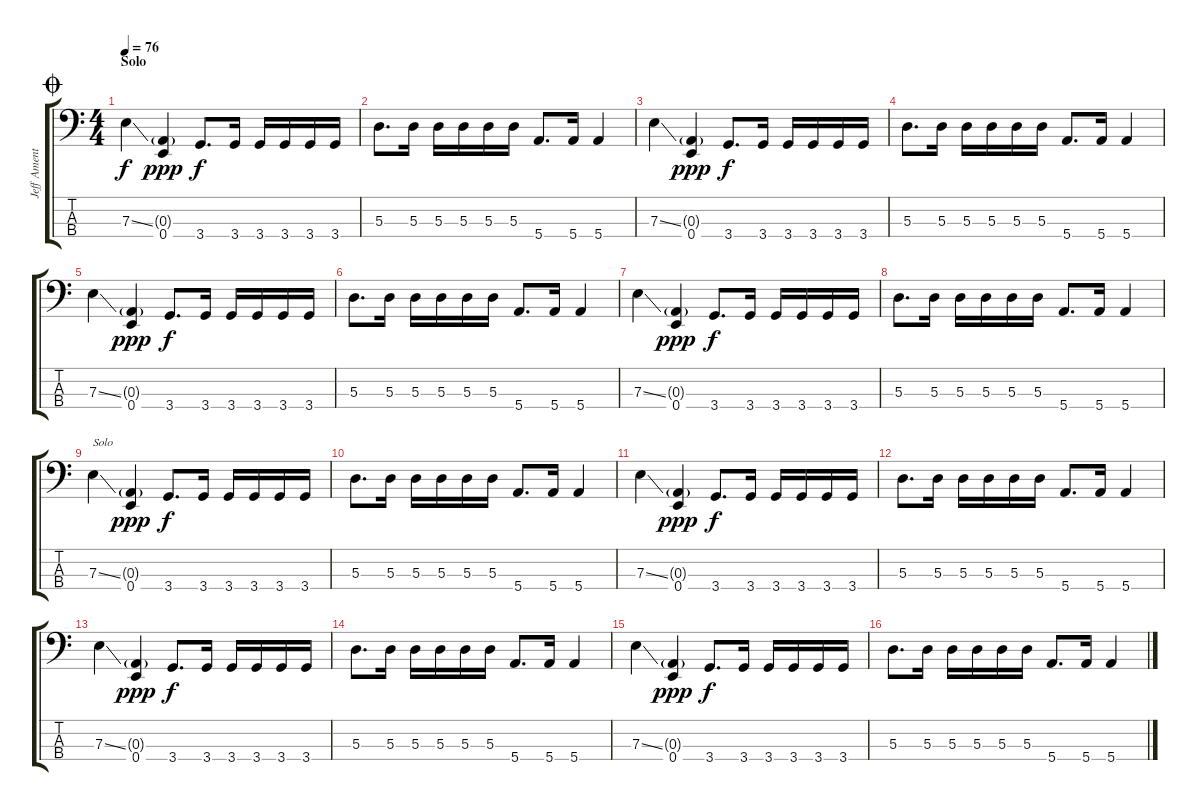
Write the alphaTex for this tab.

\track ("Jeff Ament" "Jeff Ament") {instrument electricbassfinger}
\staff {score tabs}
\tuning (G2 D2 A1 E1) {hide}
\ts (4 4)
\section ("" "Solo")
\jump coda
\tempo 76
\clef f4
\ks c
7.3{ss}.4{dy f} (0.3{g} 0.4).4{dy ppp} 3.4.8{d dy f} 3.4.16 3.4.16 3.4.16 3.4.16 3.4.16 |
5.3.8{d} 5.3.16 5.3.16 5.3.16 5.3.16 5.3.16 5.4.8{d} 5.4.16 5.4.4 |
7.3{ss}.4 (0.3{g} 0.4).4{dy ppp} 3.4.8{d dy f} 3.4.16 3.4.16 3.4.16 3.4.16 3.4.16 |
5.3.8{d} 5.3.16 5.3.16 5.3.16 5.3.16 5.3.16 5.4.8{d} 5.4.16 5.4.4 |
7.3{ss}.4 (0.3{g} 0.4).4{dy ppp} 3.4.8{d dy f} 3.4.16 3.4.16 3.4.16 3.4.16 3.4.16 |
5.3.8{d} 5.3.16 5.3.16 5.3.16 5.3.16 5.3.16 5.4.8{d} 5.4.16 5.4.4 |
7.3{ss}.4 (0.3{g} 0.4).4{dy ppp} 3.4.8{d dy f} 3.4.16 3.4.16 3.4.16 3.4.16 3.4.16 |
5.3.8{d} 5.3.16 5.3.16 5.3.16 5.3.16 5.3.16 5.4.8{d} 5.4.16 5.4.4 |
7.3{ss}.4{txt "Solo"} (0.3{g} 0.4).4{dy ppp} 3.4.8{d dy f} 3.4.16 3.4.16 3.4.16 3.4.16 3.4.16 |
5.3.8{d} 5.3.16 5.3.16 5.3.16 5.3.16 5.3.16 5.4.8{d} 5.4.16 5.4.4 |
7.3{ss}.4 (0.3{g} 0.4).4{dy ppp} 3.4.8{d dy f} 3.4.16 3.4.16 3.4.16 3.4.16 3.4.16 |
5.3.8{d} 5.3.16 5.3.16 5.3.16 5.3.16 5.3.16 5.4.8{d} 5.4.16 5.4.4 |
7.3{ss}.4 (0.3{g} 0.4).4{dy ppp} 3.4.8{d dy f} 3.4.16 3.4.16 3.4.16 3.4.16 3.4.16 |
5.3.8{d} 5.3.16 5.3.16 5.3.16 5.3.16 5.3.16 5.4.8{d} 5.4.16 5.4.4 |
7.3{ss}.4 (0.3{g} 0.4).4{dy ppp} 3.4.8{d dy f} 3.4.16 3.4.16 3.4.16 3.4.16 3.4.16 |
5.3.8{d} 5.3.16 5.3.16 5.3.16 5.3.16 5.3.16 5.4.8{d} 5.4.16 5.4.4
